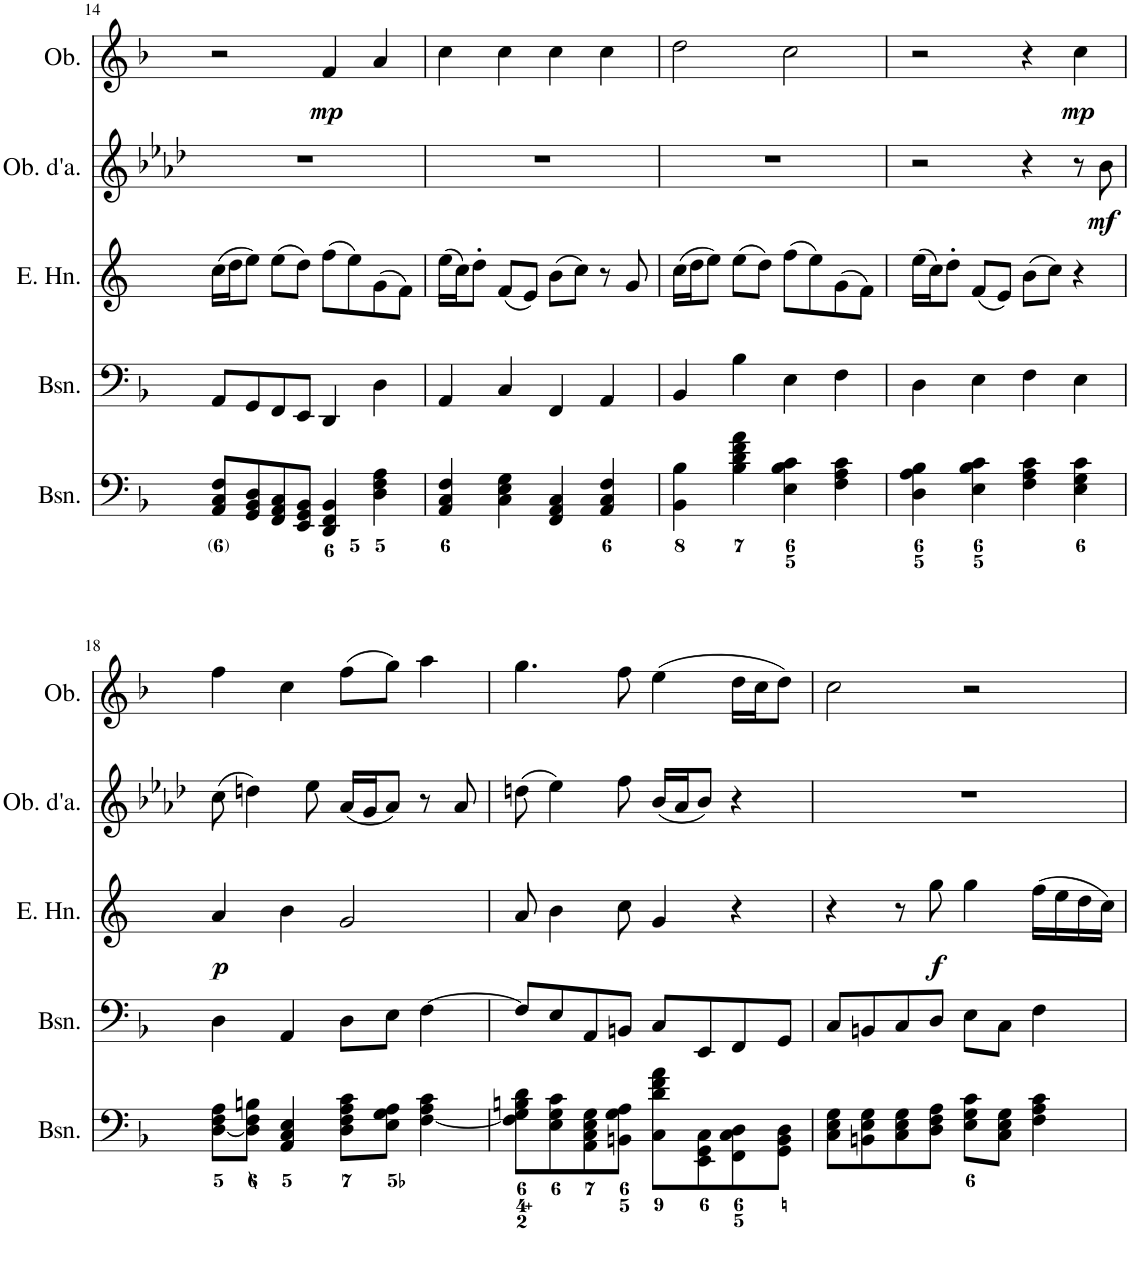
**kern	**kern	**kern	**dynam	**kern	**dynam	**kern	**dynam
*part5	*part4	*part3	*part3	*part2	*part2	*part1	*part1
*staff5	*staff4	*staff3	*staff3	*staff2	*staff2	*staff1	*staff1
*I"Bassoon	*I"Bassoon	*I"English Horn	*	*I"Oboe d'amore	*	*I"Oboe	*
*I'Bsn.	*I'Bsn.	*I'E. Hn.	*	*I'Ob. d'a.	*	*I'Ob.	*
!!LO:PB:g=z
*clefF4	*clefF4	*clefG2	*	*clefG2	*	*clefG2	*
*	*	*Trd4c7	*	*Trd2c3	*	*	*
*k[b-]	*k[b-]	*k[]	*	*k[b-e-a-d-]	*	*k[b-]	*
*M4/4	*M4/4	*M4/4	*	*M4/4	*	*M4/4	*
*met(c)	*met(c)	*met(c)	*	*met(c)	*	*met(c)	*
=14	=14	=14	=14	=14	=14	=14	=14
8AA/ 8C/ 8F/L	8AA/L	(16cc\LL	.	1r	.	2r	.
.	.	16dd\J	.	.	.	.	.
8GG/ 8BB-/ 8D/	8GG/	8ee\J)	.	.	.	.	.
8FF/ 8AA/ 8C/	8FF/	(8ee\L	.	.	.	.	.
8EE/ 8GG/ 8BB-/J	8EE/J	8dd\J)	.	.	.	.	.
!	!	!	!	!	!	!	!LO:DY:b
4DD/ 4FF/ 4BB-/	4DD/	(8ff\L	.	.	.	4f/	mp
.	.	8ee\)	.	.	.	.	.
4D\ 4F\ 4A\	4D\	(8g\	.	.	.	4a/	.
.	.	8f\J)	.	.	.	.	.
=15	=15	=15	=15	=15	=15	=15	=15
4AA/ 4C/ 4F/	4AA/	(16ee\LL	.	1r	.	4cc\	.
.	.	16cc\J)	.	.	.	.	.
.	.	8dd'\J	.	.	.	.	.
4C\ 4E\ 4G\	4C/	(8f/L	.	.	.	4cc\	.
.	.	8e/J)	.	.	.	.	.
4FF/ 4AA/ 4C/	4FF/	(8b\L	.	.	.	4cc\	.
.	.	8cc\J)	.	.	.	.	.
4AA/ 4C/ 4F/	4AA/	8r	.	.	.	4cc\	.
.	.	8g/	.	.	.	.	.
=16	=16	=16	=16	=16	=16	=16	=16
4BB-\ 4B-\	4BB-/	(16cc\LL	.	1r	.	2dd\	.
.	.	16dd\J	.	.	.	.	.
.	.	8ee\J)	.	.	.	.	.
4B-\ 4d\ 4f\ 4a\	4B-\	(8ee\L	.	.	.	.	.
.	.	8dd\J)	.	.	.	.	.
4E\ 4B-\ 4c\	4E\	(8ff\L	.	.	.	2cc\	.
.	.	8ee\)	.	.	.	.	.
4F\ 4A\ 4c\	4F\	(8g\	.	.	.	.	.
.	.	8f\J)	.	.	.	.	.
=17	=17	=17	=17	=17	=17	=17	=17
4D\ 4A\ 4B-\	4D\	(16ee\LL	.	2r	.	2r	.
.	.	16cc\J)	.	.	.	.	.
.	.	8dd'\J	.	.	.	.	.
4E\ 4B-\ 4c\	4E\	(8f/L	.	.	.	.	.
.	.	8e/J)	.	.	.	.	.
4F\ 4A\ 4c\	4F\	(8b\L	.	4r	.	4r	.
.	.	8cc\J)	.	.	.	.	.
!	!	!	!	!	!	!	!LO:DY:b
4E\ 4G\ 4c\	4E\	4r	.	8r	.	4cc\	mp
!	!	!	!	!	!LO:DY:b	!	!
.	.	.	.	8b-\	mf	.	.
!!LO:LB:g=z
=18	=18	=18	=18	=18	=18	=18	=18
!	!	!	!LO:DY:b	!	!	!	!
[8D\ 8F\ 8A\L	4D\	4a/	p	(8cc\	.	4ff\	.
8D\] 8F\ 8Bn\J	.	.	.	4ddn\)	.	.	.
4AA/ 4C/ 4E/	4AA/	4b\	.	.	.	4cc\	.
.	.	.	.	8ee-\	.	.	.
8D\ 8F\ 8A\ 8c\L	8D\L	2g/	.	(16a-/LL	.	(8ff\L	.
.	.	.	.	16g/J	.	.	.
8E\ 8G\ 8A\J	8E\J	.	.	8a-/J)	.	8gg\J)	.
[4F\ 4A\ 4c\	[4F\	.	.	8r	.	4aa\	.
.	.	.	.	8a-/	.	.	.
=19	=19	=19	=19	=19	=19	=19	=19
8F\] 8G\ 8Bn\ 8d\L	8F/L]	8a/	.	(8ddn\	.	4.gg\	.
8E\ 8G\ 8c\	8E/	4b\	.	4ee-\)	.	.	.
8AA\ 8C\ 8E\ 8G\	8AA/	.	.	.	.	.	.
8BBn\ 8G\ 8A\J	8BBn/J	8cc\	.	8ff\	.	8ff\	.
8C\ 8d\ 8f\ 8a\L	8C/L	4g/	.	(16b-/LL	.	(4ee\	.
.	.	.	.	16a-/J	.	.	.
8EE\ 8GG\ 8C\	8EE/	.	.	8b-/J)	.	.	.
8FF\ 8C\ 8D\	8FF/	4r	.	4r	.	16dd\LL	.
.	.	.	.	.	.	16cc\J	.
8GG\ 8BB\ 8D\J	8GG/J	.	.	.	.	8dd\J)	.
=20	=20	=20	=20	=20	=20	=20	=20
8C\ 8E\ 8G\L	8C/L	4r	.	1r	.	2cc\	.
8BBn\ 8E\ 8G\	8BBn/	.	.	.	.	.	.
8C\ 8E\ 8G\	8C/	8r	.	.	.	.	.
!	!	!	!LO:DY:b	!	!	!	!
8D\ 8F\ 8A\J	8D/J	8gg\	f	.	.	.	.
8E\ 8G\ 8c\L	8E\L	4gg\	.	.	.	2r	.
8C\ 8E\ 8G\J	8C\J	.	.	.	.	.	.
4F\ 4A\ 4c\	4F\	(16ff\LL	.	.	.	.	.
.	.	16ee\	.	.	.	.	.
.	.	16dd\	.	.	.	.	.
.	.	16cc\JJ)	.	.	.	.	.
=	=	=	=	=	=	=	=
*-	*-	*-	*-	*-	*-	*-	*-
